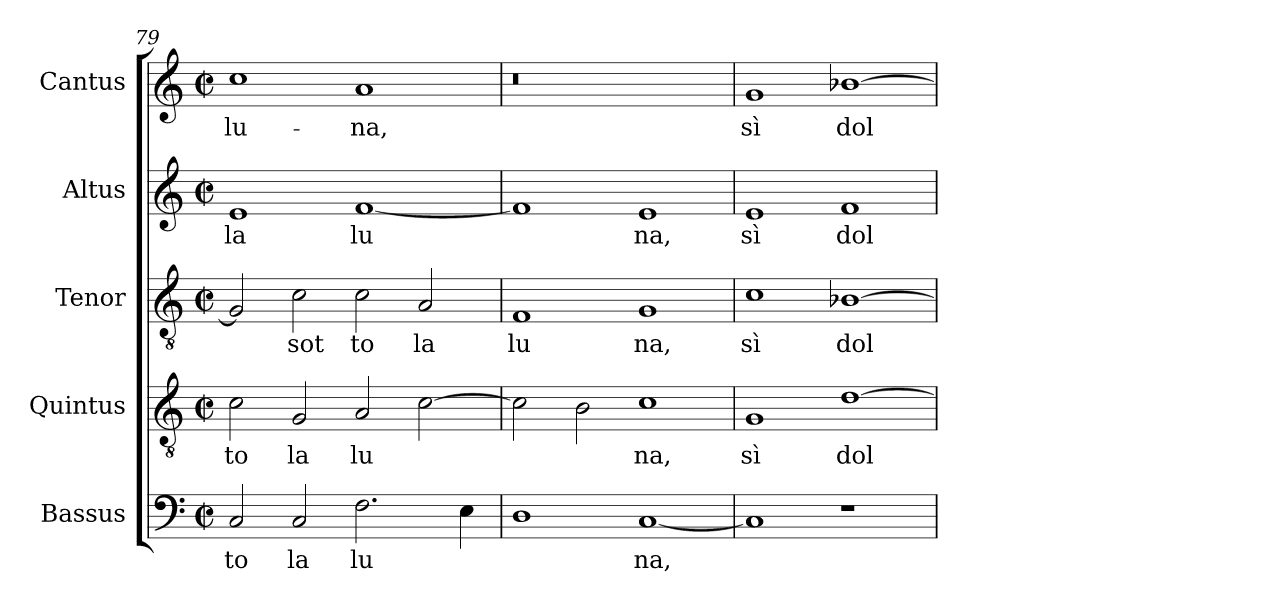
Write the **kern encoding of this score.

**kern	**text	**kern	**text	**kern	**text	**kern	**text	**kern	**text
*part5	*part5	*part4	*part4	*part3	*part3	*part2	*part2	*part1	*part1
*staff5	*staff5	*staff4	*staff4	*staff3	*staff3	*staff2	*staff2	*staff1	*staff1
*I"Bassus	*	*I"Quintus	*	*I"Tenor	*	*I"Altus	*	*I"Cantus	*
*clefF4	*	*clefGv2	*	*clefGv2	*	*clefG2	*	*clefG2	*
*k[]	*	*k[]	*	*k[]	*	*k[]	*	*k[]	*
*C:	*	*C:	*	*C:	*	*C:	*	*C:	*
*M2/2	*	*M2/2	*	*M2/2	*	*M2/2	*	*M2/2	*
*met(c|)	*	*met(c|)	*	*met(c|)	*	*met(c|)	*	*met(c|)	*
=79	=79	=79	=79	=79	=79	=79	=79	=79	=79
!	!LO:LY:b:cj	!	!LO:LY:b:cj	!	!LO:LY:b	!	!LO:LY:b:cj	!	!LO:LY:b:cj
2C/	-to	2c\	to	2G/]	.	1e	la	1cc	lu-
!	!LO:LY:b:cj	!	!LO:LY:b:cj	!	!LO:LY:b	!	!	!	!
2C/	la	2G/	la	2c\	sot	.	.	.	.
!	!LO:LY:b:cj	!	!LO:LY:b:cj	!	!LO:LY:b	!	!LO:LY:b:cj	!	!LO:LY:b:cj
2.F\	lu-	2A/	lu	2c\	to	[<1f	lu	1a	-na,
!	!	!	!LO:LY:b:cj	!	!LO:LY:b	!	!	!	!
.	.	[>2c\	.	2A/	la	.	.	.	.
!	!LO:LY:b:cj	!	!	!	!	!	!	!	!
4E\	--	.	.	.	.	.	.	.	.
=80	=80	=80	=80	=80	=80	=80	=80	=80	=80
!	!LO:LY:b:cj	!	!LO:LY:b:cj	!	!LO:LY:b	!	!LO:LY:b:cj	!	!
1D	--	2c\]	.	1F	lu	1f]	.	0r	.
!	!	!	!LO:LY:b:cj	!	!	!	!	!	!
.	.	2B\	.	.	.	.	.	.	.
!	!LO:LY:b:cj	!	!LO:LY:b:cj	!	!LO:LY:b	!	!LO:LY:b:cj	!	!
[<1C	-na,	1c	na,	1G	na,	1e	na,	.	.
=81	=81	=81	=81	=81	=81	=81	=81	=81	=81
!	!LO:LY:b:cj	!	!LO:LY:b:cj	!	!LO:LY:b	!	!LO:LY:b:cj	!	!LO:LY:b:cj
1C]	.	1G	sì	1c	sì	1e	sì	1g	sì
!	!	!	!LO:LY:b:cj	!	!LO:LY:b	!	!LO:LY:b:cj	!	!LO:LY:b:cj
1r	.	[>1d	dol	[>1B-X	dol	1f	dol	[>1b-X	dol-
=	=	=	=	=	=	=	=	=	=
*-	*-	*-	*-	*-	*-	*-	*-	*-	*-
